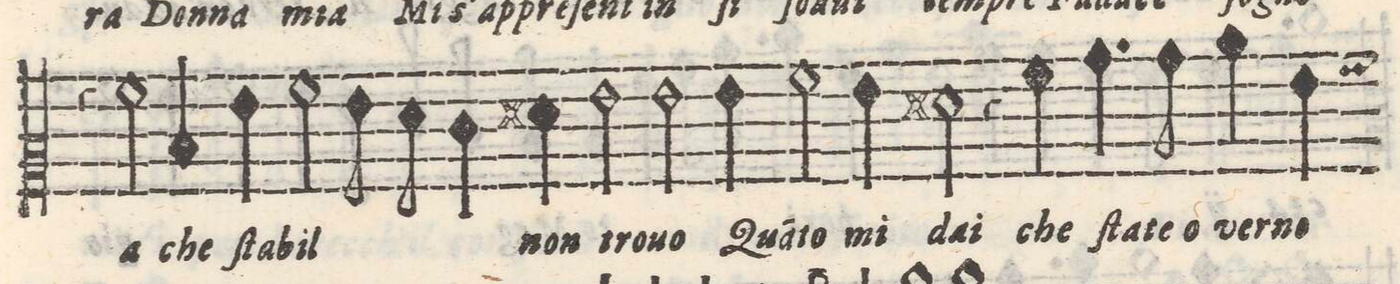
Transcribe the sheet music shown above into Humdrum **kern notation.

**kern	**text
*I"ALTO	*
*clefC2	*
*k[]	*
*met(C)	*
*M4/4	*
4r	.
2a\	a
=77-	=77-
4d/	che
4g\	ſta-
2a\	-bil
=78-	=78-
8g\	.
8f\	.
4e\	.
4f#X\	non
=79-	=79-
2g\	tro-
2g\	-vo
=80-	=80-
4g\	Qan-
2a\	-to
4g\	mi
=81-	=81-
2f#X\	dai
4r	.
4a\	che
=82-	=82-
4.b\	ſta-
8b\	-te
4cc\	o
4g\	ver-
=83-	=83-
*-	*-
